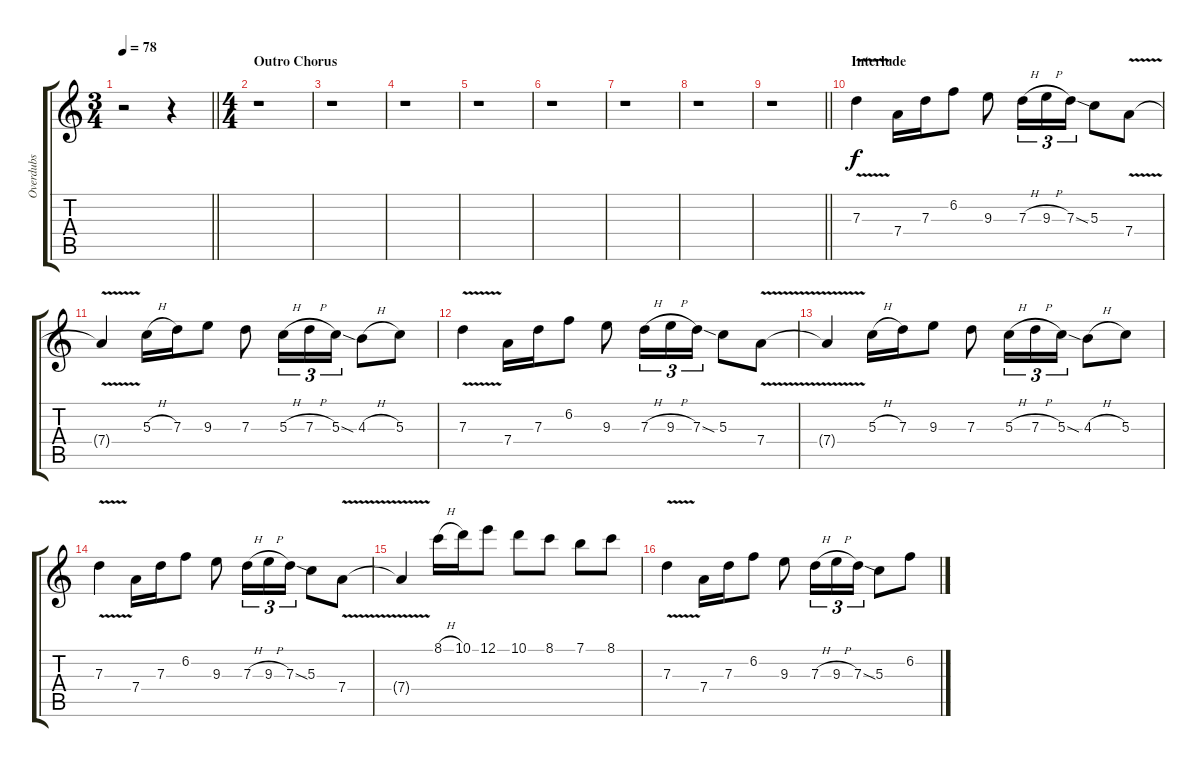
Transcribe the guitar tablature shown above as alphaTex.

\track ("Overdubs" "Overdubs") {instrument distortionguitar}
\staff {score tabs}
\tuning (E4 B3 G3 D3 A2 E2) {hide}
\ts (3 4)
\tempo 78
\clef g2
\barLineRight lightlight
\ks c
r.2{dy f} r.4 |
\ts (4 4)
\section ("" "Outro Chorus")
r.1 |
r.1 |
r.1 |
r.1 |
r.1 |
r.1 |
r.1 |
\barLineRight lightlight
r.1 |
\section ("" "Interlude")
7.3{v}.4 7.4.16 7.3.16 6.2.8 9.3.8 7.3{h}.16{tu (3 2)} 9.3{h}.16{tu (3 2)} 7.3{sod}.16{tu (3 2)} 5.3.8 7.4{v}.8 |
7.4{t}.4 5.3{h}.16 7.3.16 9.3.8 7.3.8 5.3{h}.16{tu (3 2)} 7.3{h}.16{tu (3 2)} 5.3{sod}.16{tu (3 2)} 4.3{h}.8 5.3.8 |
7.3{v}.4 7.4.16 7.3.16 6.2.8 9.3.8 7.3{h}.16{tu (3 2)} 9.3{h}.16{tu (3 2)} 7.3{sod}.16{tu (3 2)} 5.3.8 7.4{v}.8 |
7.4{t}.4 5.3{h}.16 7.3.16 9.3.8 7.3.8 5.3{h}.16{tu (3 2)} 7.3{h}.16{tu (3 2)} 5.3{sod}.16{tu (3 2)} 4.3{h}.8 5.3.8 |
7.3{v}.4 7.4.16 7.3.16 6.2.8 9.3.8 7.3{h}.16{tu (3 2)} 9.3{h}.16{tu (3 2)} 7.3{sod}.16{tu (3 2)} 5.3.8 7.4{v}.8 |
7.4{t}.4 8.1{h}.16 10.1.16 12.1.8 10.1.8 8.1.8 7.1.8 8.1.8 |
7.3{v}.4 7.4.16 7.3.16 6.2.8 9.3.8 7.3{h}.16{tu (3 2)} 9.3{h}.16{tu (3 2)} 7.3{sod}.16{tu (3 2)} 5.3.8 6.2.8
